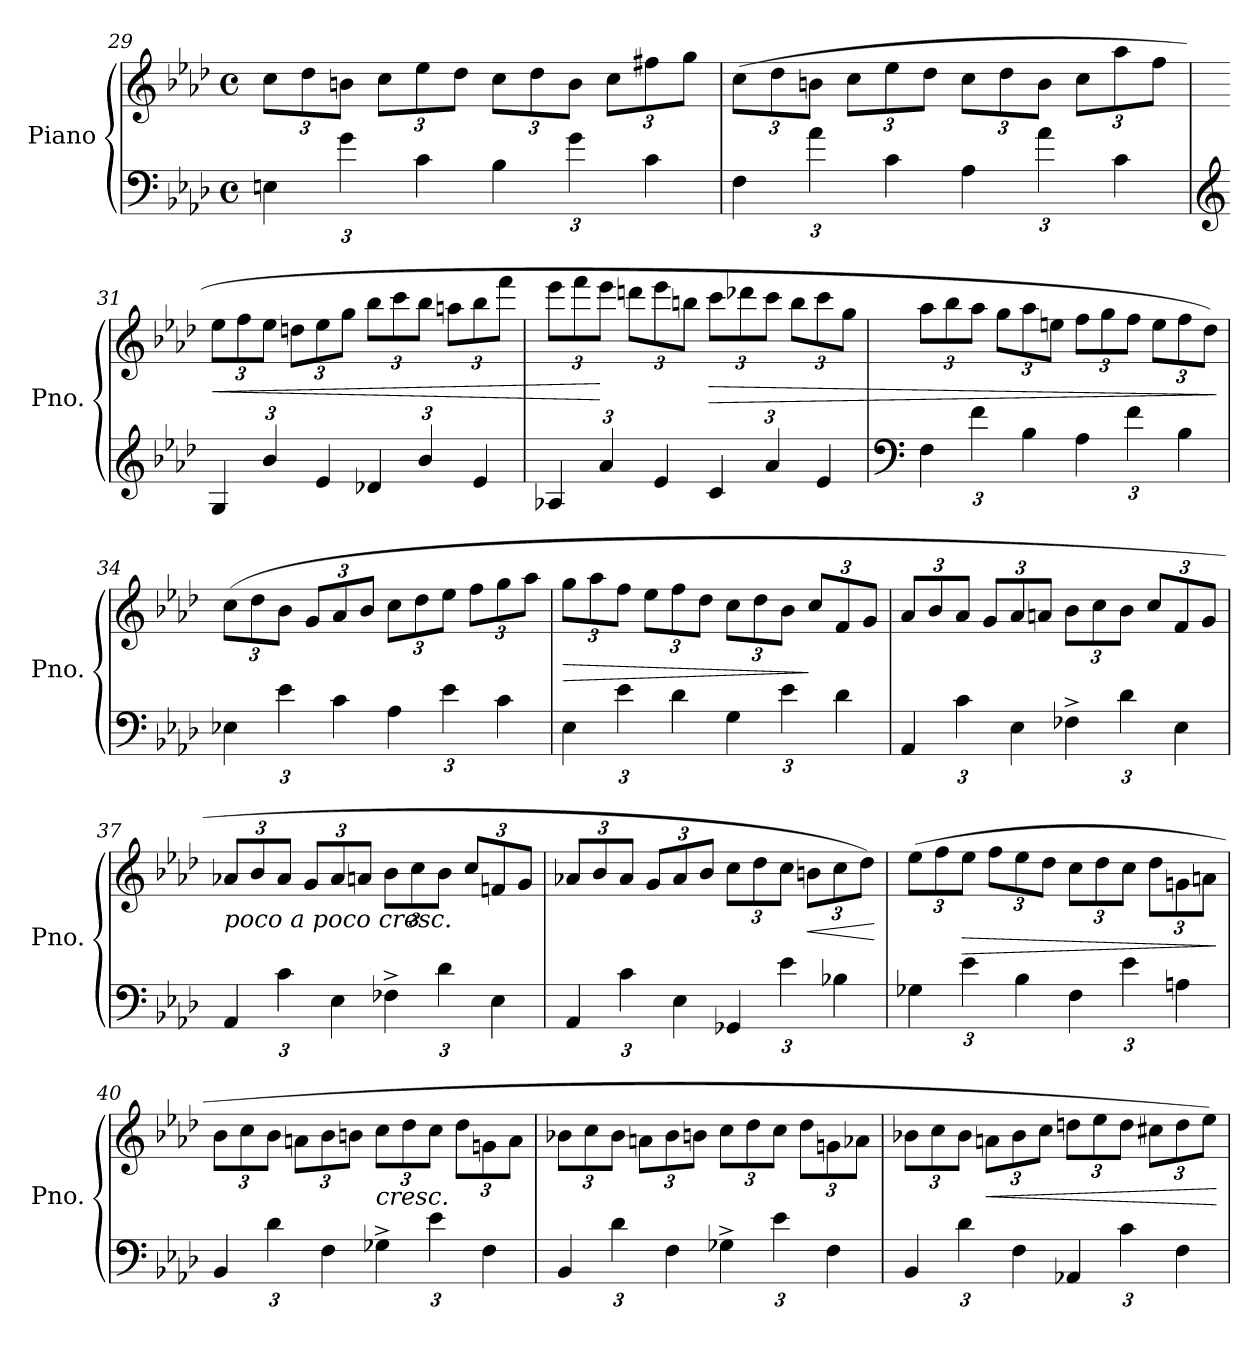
**kern	**kern	**dynam
*part1	*part1	*part1
*staff2	*staff1	*staff1/2
*I"Piano	*	*
*I'Pno.	*	*
*clefF4	*clefG2	*
*k[b-e-a-d-]	*k[b-e-a-d-]	*
*M4/4	*M4/4	*
*met(c)	*met(c)	*
*Xbrackettup	*Xbrackettup	*
=29	=29	=29
6En\	12cc\L	.
.	12dd-\	.
6g\	12bn\J	.
.	12cc\L	.
6c\	12ee-\	.
.	12dd-\J	.
6B-\	12cc\L	.
.	12dd-\	.
6g\	12b\J	.
.	12cc\L	.
6c\	12ff#X\	.
.	12gg\J	.
!!LO:LB:g=z
=30	=30	=30
6F\	(>12cc\L	.
.	12dd-\	.
6a-\	12bn\J	.
.	12cc\L	.
6c\	12ee-\	.
.	12dd-\J	.
6A-\	12cc\L	.
.	12dd-\	.
6a-\	12b\J	.
.	12cc\L	.
6c\	12aa-\	.
.	12ff\J	.
=31	=31	=31
*clefG2	*	*
!	!	!LO:HP:b
6G/	12ee-\L	<
.	12ff\	.
6b-/	12ee-\J	.
.	12ddn\L	.
6e-/	12ee-\	.
.	12gg\J	.
6d-X/	12bb-\L	.
.	12ccc\	.
6b-/	12bb-\J	.
.	12aan\L	.
6e-/	12bb-\	.
.	12fff\J	.
=32	=32	=32
6A-X/	12eee-\L	.
.	12fff\	.
6a-/	12eee-\J	[
.	12dddn\L	.
6e-/	12eee-\	.
.	12bbn\J	.
!	!	!LO:HP:b
6c/	12ccc\L	>
.	12ddd-X\	.
6a-/	12ccc\J	.
.	12bb\L	.
6e-/	12ccc\	.
.	12gg\J	.
!!LO:LB:g=z
=33	=33	=33
*clefF4	*	*
6F\	12aa-\L	.
.	12bb-\	.
6f\	12aa-\J	.
.	12gg\L	.
6B-\	12aa-\	.
.	12een\J	.
6A-\	12ff\L	.
.	12gg\	.
6f\	12ff\J	.
.	12ee\L	.
6B-\	12ff\	.
.	12dd-\J)	.
.	.	]
=34	=34	=34
6E-X\	(>12cc\L	.
.	12dd-\	.
6e-\	12b-\J	.
.	12g/L	.
6c\	12a-/	.
.	12b-/J	.
6A-\	12cc\L	.
.	12dd-\	.
6e-\	12ee-\J	.
.	12ff\L	.
6c\	12gg\	.
.	12aa-\J	.
=35	=35	=35
!	!	!LO:HP:b
6E-\	12gg\L	>
.	12aa-\	.
6e-\	12ff\J	.
.	12ee-\L	.
6d-\	12ff\	.
.	12dd-\J	.
6G\	12cc\L	.
.	12dd-\	.
6e-\	12b-\J	.
.	12cc/L	]
6d-\	12f/	.
.	12g/J	.
!!LO:PB:g=z
=36	=36	=36
6AA-/	12a-/L	.
.	12b-/	.
6c\	12a-/J	.
.	12g/L	.
6E-\	12a-/	.
.	12an/J	.
6F-X^\	12b-\L	.
.	12cc\	.
6d-\	12b-\J	.
.	12cc/L	.
6E-\	12f/	.
.	12g/J	.
=37	=37	=37
!	!LO:TX:b:i:t=poco a poco cresc.	!
6AA-/	12a-X/L	.
.	12b-/	.
6c\	12a-/J	.
.	12g/L	.
6E-\	12a-/	.
.	12an/J	.
6F-X^\	12b-\L	.
.	12cc\	.
6d-\	12b-\J	.
.	12cc/L	.
6E-\	12fn/	.
.	12g/J	.
=38	=38	=38
6AA-/	12a-X/L	.
.	12b-/	.
6c\	12a-/J	.
.	12g/L	.
6E-\	12a-/	.
.	12b-/J	.
6GG-X/	12cc\L	.
.	12dd-\	.
6e-\	12cc\J	.
!	!	!LO:HP:b
.	12bn\L	<
6B-X\	12cc\	.
.	12dd-\J)	.
.	.	[
!!LO:LB:g=z
=39	=39	=39
6G-X\	(>12ee-\L	.
.	12ff\	.
!	!	!LO:HP:b
6e-\	12ee-\J	>
.	12ff\L	.
6B-\	12ee-\	.
.	12dd-\J	.
6F\	12cc\L	.
.	12dd-\	.
6e-\	12cc\J	.
.	12dd-\L	.
6An\	12gn\	.
.	12an\J	.
.	.	]
=40	=40	=40
6BB-/	12b-\L	.
.	12cc\	.
6d-\	12b-\J	.
.	12an\L	.
6F\	12b-\	.
.	12bn\J	.
!	!LO:TX:b:i:t=cresc.	!
6G-X^\	12cc\L	.
.	12dd-\	.
6e-\	12cc\J	.
.	12dd-\L	.
6F\	12gn\	.
.	12a\J	.
=41	=41	=41
6BB-/	12b-X\L	.
.	12cc\	.
6d-\	12b-\J	.
.	12an\L	.
6F\	12b-\	.
.	12bn\J	.
6G-X^\	12cc\L	.
.	12dd-\	.
6e-\	12cc\J	.
.	12dd-\L	.
6F\	12gn\	.
.	12a-X\J	.
!!LO:LB:g=z
=42	=42	=42
6BB-/	12b-X\L	.
.	12cc\	.
6d-\	12b-\J	.
!	!	!LO:HP:b
.	12an\L	<
6F\	12b-\	.
.	12cc\J	.
6AA-X/	12ddn\L	.
.	12ee-\	.
6c\	12dd\J	.
.	12cc#X\L	.
6F\	12dd\	.
.	12ee-\J)	.
.	.	[
=	=	=
*-	*-	*-
